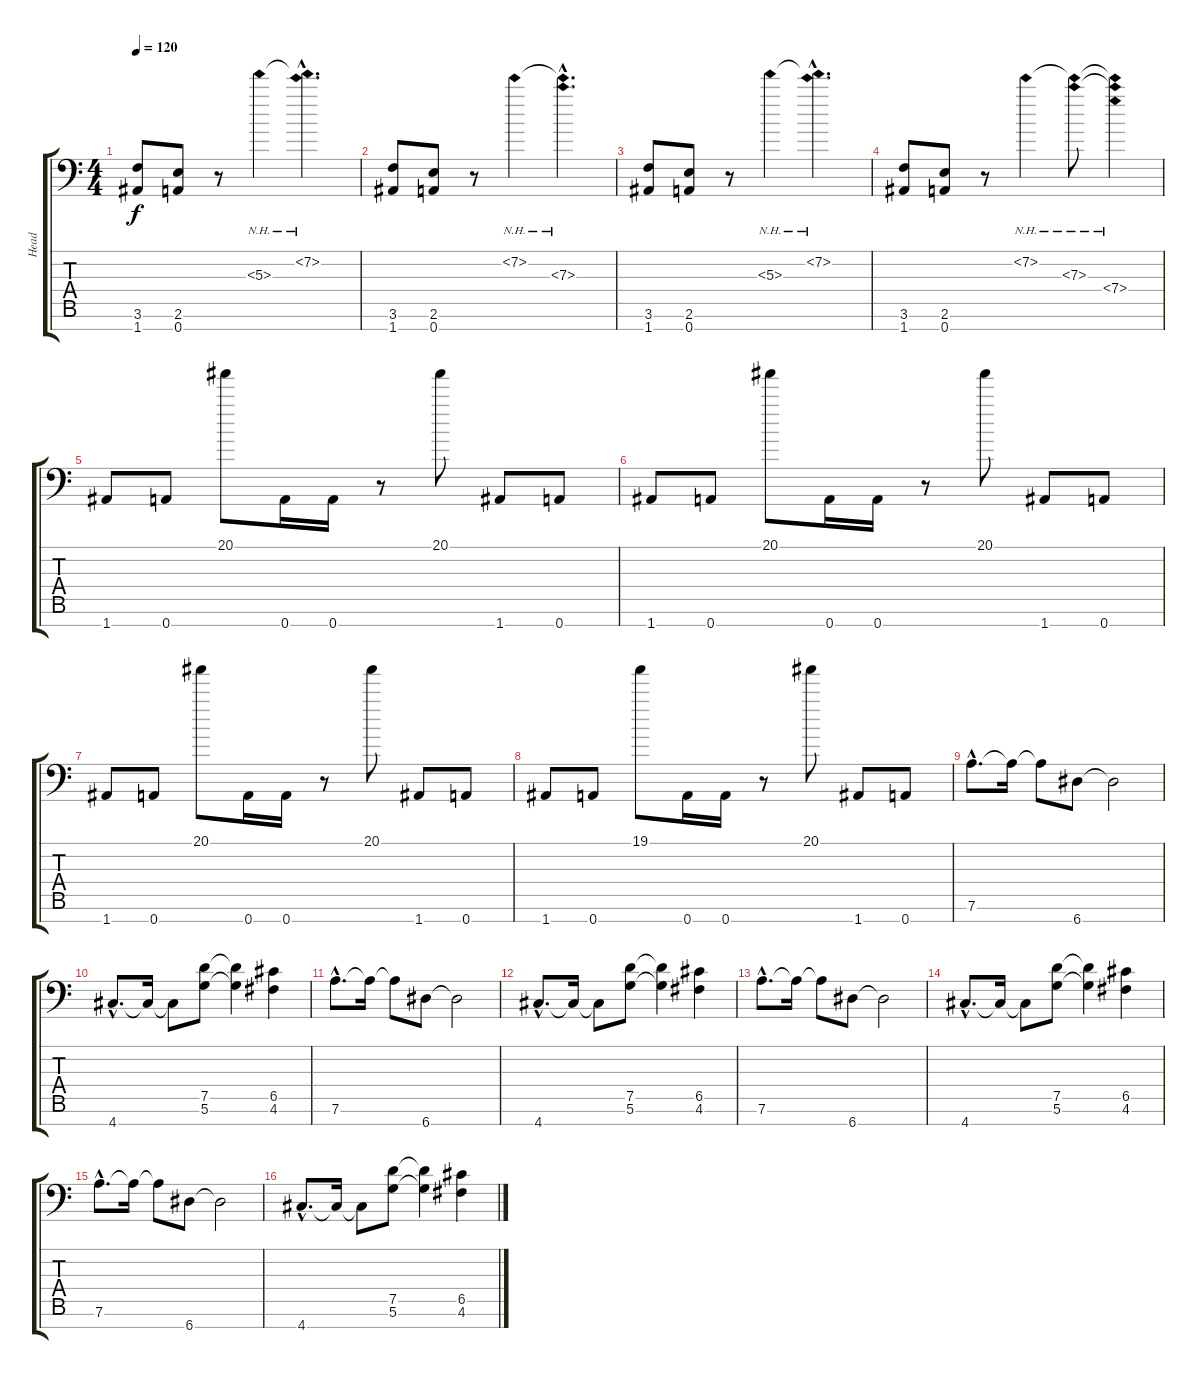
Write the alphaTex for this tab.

\track ("Head" "Head") {instrument overdrivenguitar}
\staff {score tabs}
\tuning (D4 A3 F3 C3 G2 D2 A1) {hide}
\ts (4 4)
\tempo 120
\clef f4
\ks c
(3.6 1.7).8{dy f} (2.6 0.7).8 r.8 5.3{nh}.4 (7.2{nh hac} 5.3{nh hac t}).4{d} |
(3.6 1.7).8 (2.6 0.7).8 r.8 7.2{nh}.4 (7.2{nh hac t} 7.3{nh hac}).4{d} |
(3.6 1.7).8 (2.6 0.7).8 r.8 5.3{nh}.4 (7.2{nh hac} 5.3{nh hac t}).4{d} |
(3.6 1.7).8 (2.6 0.7).8 r.8 7.2{nh}.4 (7.2{nh t} 7.3{nh}).8 (7.2{nh t} 7.3{nh t} 7.4{nh}).4 |
1.7.8 0.7.8 20.1.8 0.7.16 0.7.16 r.8 20.1.8 1.7.8 0.7.8 |
1.7.8 0.7.8 20.1.8 0.7.16 0.7.16 r.8 20.1.8 1.7.8 0.7.8 |
1.7.8 0.7.8 20.1.8 0.7.16 0.7.16 r.8 20.1.8 1.7.8 0.7.8 |
1.7.8 0.7.8 19.1.8 0.7.16 0.7.16 r.8 20.1.8 1.7.8 0.7.8 |
7.6{hac}.8{d balance 8} 7.6{t}.16 7.6{t}.8 6.7.8 6.7{t}.2 |
4.7{hac}.8{d balance 8} 4.7{t}.16 4.7{t}.8 (7.5 5.6).8 (7.5{t} 5.6{t}).4 (6.5 4.6).4 |
7.6{hac}.8{d balance 8} 7.6{t}.16 7.6{t}.8 6.7.8 6.7{t}.2 |
4.7{hac}.8{d balance 8} 4.7{t}.16 4.7{t}.8 (7.5 5.6).8 (7.5{t} 5.6{t}).4 (6.5 4.6).4 |
7.6{hac}.8{d balance 8} 7.6{t}.16 7.6{t}.8 6.7.8 6.7{t}.2 |
4.7{hac}.8{d balance 8} 4.7{t}.16 4.7{t}.8 (7.5 5.6).8 (7.5{t} 5.6{t}).4 (6.5 4.6).4 |
7.6{hac}.8{d balance 8} 7.6{t}.16 7.6{t}.8 6.7.8 6.7{t}.2 |
4.7{hac}.8{d balance 8} 4.7{t}.16 4.7{t}.8 (7.5 5.6).8 (7.5{t} 5.6{t}).4 (6.5 4.6).4
